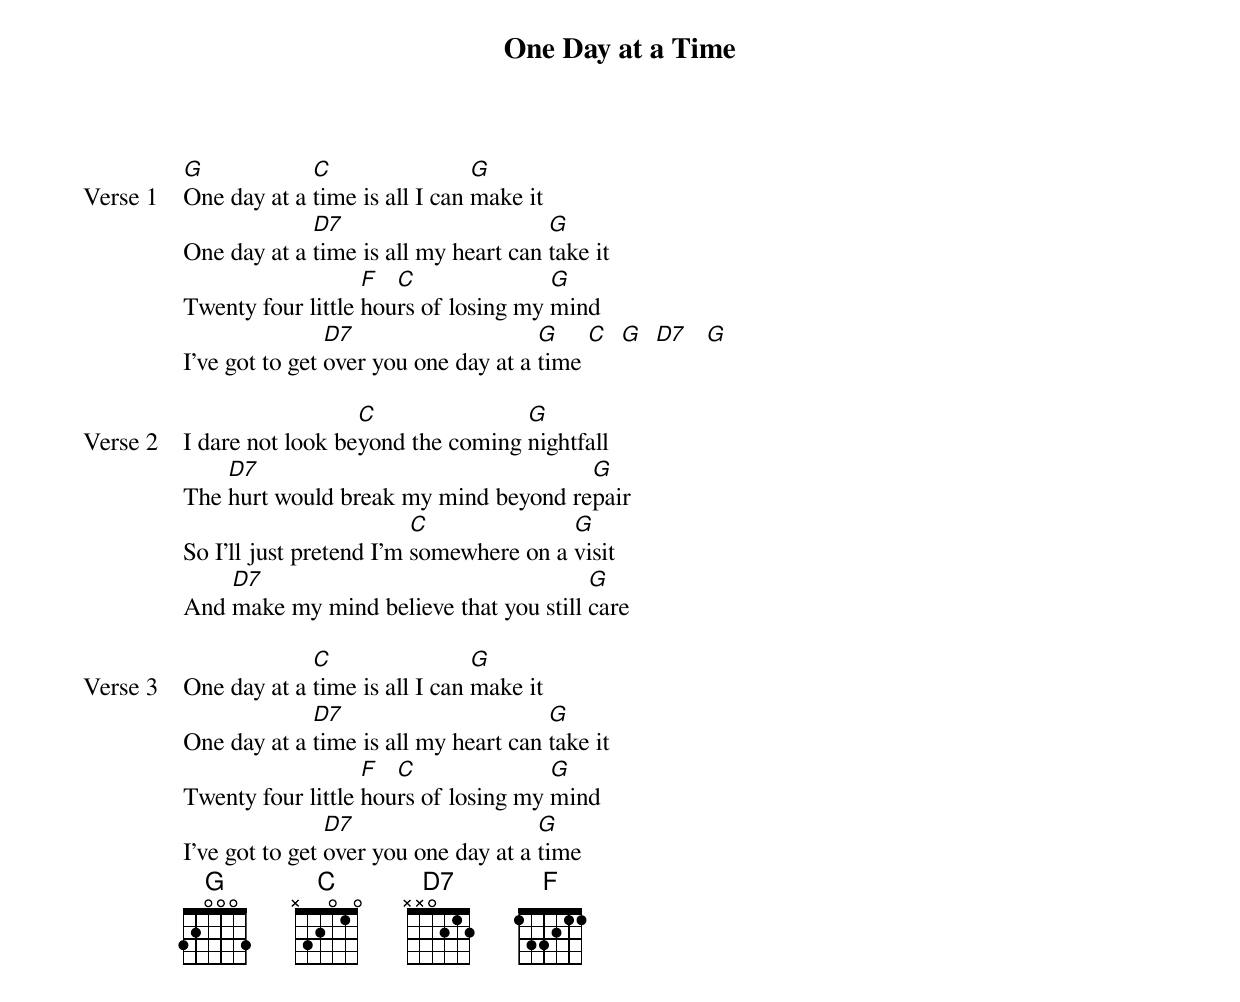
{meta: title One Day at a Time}
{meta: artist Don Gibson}
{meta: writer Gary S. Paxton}

{start_of_verse: Verse 1}
[G]One day at a [C]time is all I can [G]make it
One day at a [D7]time is all my heart can [G]take it
Twenty four little [F]hou[C]rs of losing my [G]mind
I've got to get [D7]over you one day at a [G]time [C]  [G]  [D7]   [G]
{end_of_verse}

{start_of_verse: Verse 2}
I dare not look be[C]yond the coming [G]nightfall
The [D7]hurt would break my mind beyond re[G]pair
So I'll just pretend I'm [C]somewhere on a [G]visit
And [D7]make my mind believe that you still [G]care
{end_of_verse}

{start_of_verse: Verse 3}
One day at a [C]time is all I can [G]make it
One day at a [D7]time is all my heart can [G]take it
Twenty four little [F]hou[C]rs of losing my [G]mind
I've got to get [D7]over you one day at a [G]time
{end_of_verse}
